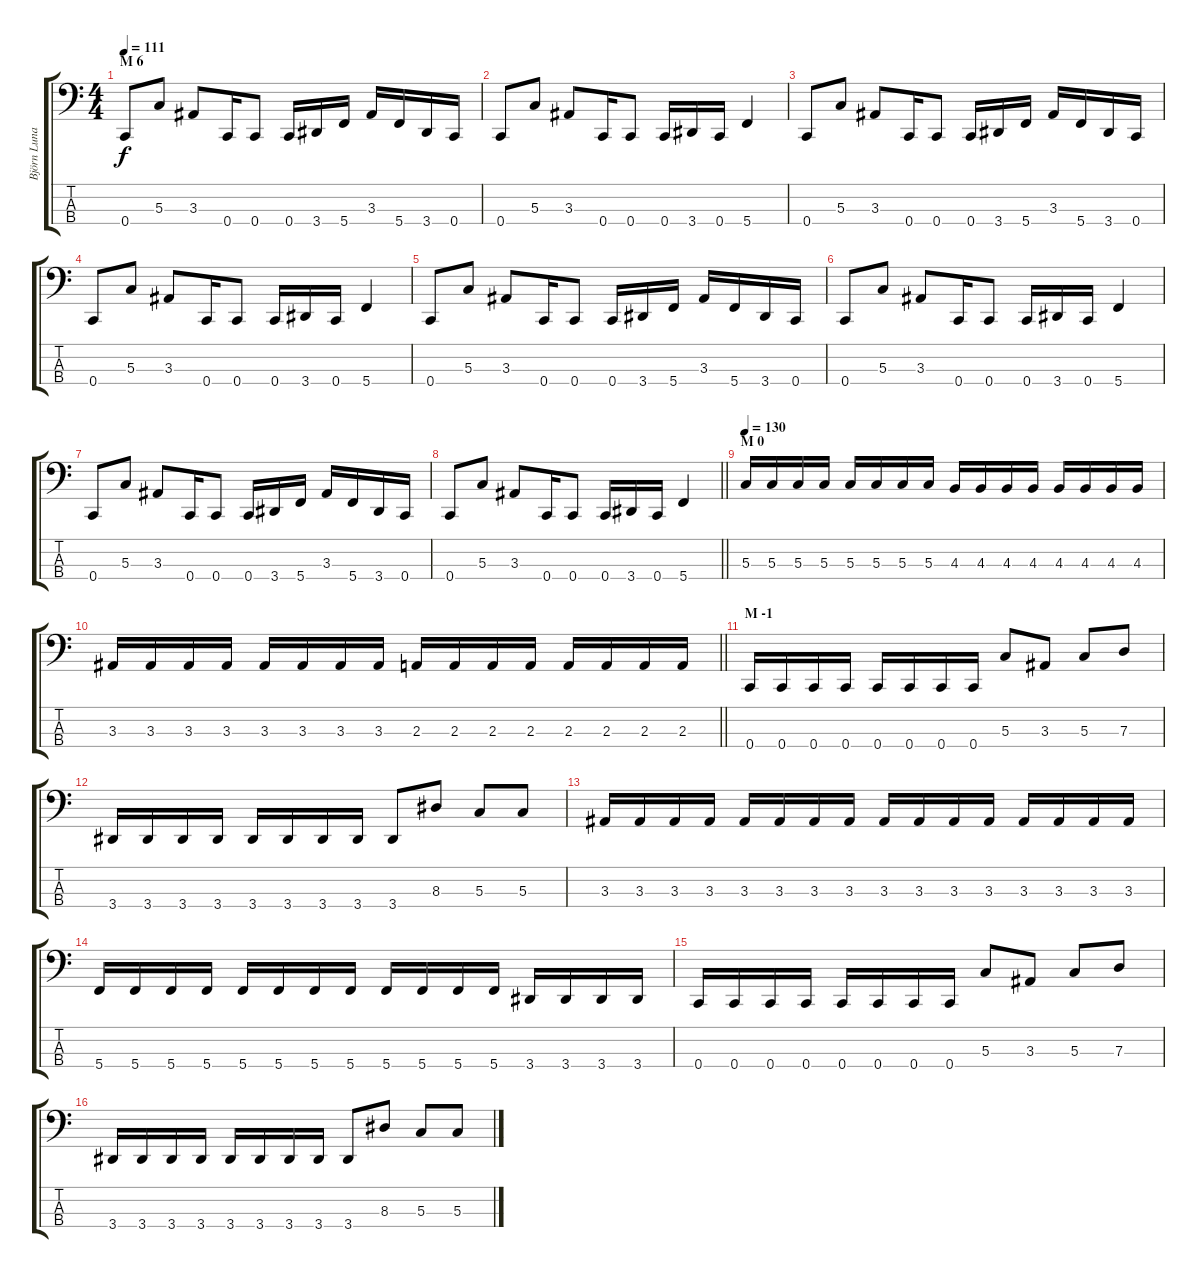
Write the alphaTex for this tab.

\track ("Björn Luna" "Björn Luna") {instrument electricbasspick}
\staff {score tabs}
\tuning (F2 C2 G1 C1) {hide}
\ts (4 4)
\section ("" "M 6")
\tempo 111
\clef f4
\ks c
0.4.8{dy f} 5.3.8 3.3.8 0.4.16 0.4.8 0.4.16 3.4.16 5.4.16 3.3.16 5.4.16 3.4.16 0.4.16 |
0.4.8 5.3.8 3.3.8 0.4.16 0.4.8 0.4.16 3.4.16 0.4.16 5.4.4 |
0.4.8 5.3.8 3.3.8 0.4.16 0.4.8 0.4.16 3.4.16 5.4.16 3.3.16 5.4.16 3.4.16 0.4.16 |
0.4.8 5.3.8 3.3.8 0.4.16 0.4.8 0.4.16 3.4.16 0.4.16 5.4.4 |
0.4.8 5.3.8 3.3.8 0.4.16 0.4.8 0.4.16 3.4.16 5.4.16 3.3.16 5.4.16 3.4.16 0.4.16 |
0.4.8 5.3.8 3.3.8 0.4.16 0.4.8 0.4.16 3.4.16 0.4.16 5.4.4 |
0.4.8 5.3.8 3.3.8 0.4.16 0.4.8 0.4.16 3.4.16 5.4.16 3.3.16 5.4.16 3.4.16 0.4.16 |
\barLineRight lightlight
0.4.8 5.3.8 3.3.8 0.4.16 0.4.8 0.4.16 3.4.16 0.4.16 5.4.4 |
\section ("" "M 0")
\tempo 130
5.3.16 5.3.16 5.3.16 5.3.16 5.3.16 5.3.16 5.3.16 5.3.16 4.3.16 4.3.16 4.3.16 4.3.16 4.3.16 4.3.16 4.3.16 4.3.16 |
\barLineRight lightlight
3.3.16 3.3.16 3.3.16 3.3.16 3.3.16 3.3.16 3.3.16 3.3.16 2.3.16 2.3.16 2.3.16 2.3.16 2.3.16 2.3.16 2.3.16 2.3.16 |
\section ("" "M -1")
0.4.16 0.4.16 0.4.16 0.4.16 0.4.16 0.4.16 0.4.16 0.4.16 5.3.8 3.3.8 5.3.8 7.3.8 |
3.4.16 3.4.16 3.4.16 3.4.16 3.4.16 3.4.16 3.4.16 3.4.16 3.4.8 8.3.8 5.3.8 5.3.8 |
3.3.16 3.3.16 3.3.16 3.3.16 3.3.16 3.3.16 3.3.16 3.3.16 3.3.16 3.3.16 3.3.16 3.3.16 3.3.16 3.3.16 3.3.16 3.3.16 |
5.4.16 5.4.16 5.4.16 5.4.16 5.4.16 5.4.16 5.4.16 5.4.16 5.4.16 5.4.16 5.4.16 5.4.16 3.4.16 3.4.16 3.4.16 3.4.16 |
0.4.16 0.4.16 0.4.16 0.4.16 0.4.16 0.4.16 0.4.16 0.4.16 5.3.8 3.3.8 5.3.8 7.3.8 |
3.4.16 3.4.16 3.4.16 3.4.16 3.4.16 3.4.16 3.4.16 3.4.16 3.4.8 8.3.8 5.3.8 5.3.8
